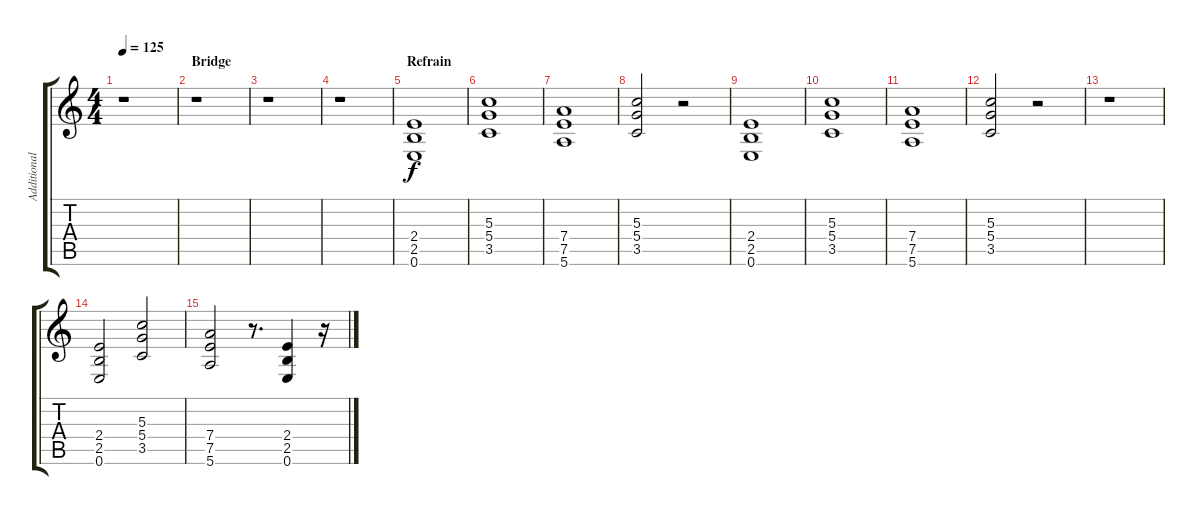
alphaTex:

\track ("Additional Guitar" "Additional") {instrument distortionguitar}
\staff {score tabs}
\tuning (E4 B3 G3 D3 A2 E2) {hide}
\ts (4 4)
\tempo 125
\clef g2
\ks c
r.1{dy f} |
\section ("" "Bridge")
r.1 |
r.1 |
r.1 |
\section ("" "Refrain")
(2.4 2.5 0.6).1 |
(5.3 5.4 3.5).1 |
(7.4 7.5 5.6).1 |
(5.3 5.4 3.5).2 r.2 |
(2.4 2.5 0.6).1 |
(5.3 5.4 3.5).1 |
(7.4 7.5 5.6).1 |
(5.3 5.4 3.5).2 r.2 |
r.1 |
(2.4 2.5 0.6).2 (5.3 5.4 3.5).2 |
(7.4 7.5 5.6).2 r.8{d} (2.4 2.5 0.6).4 r.16
